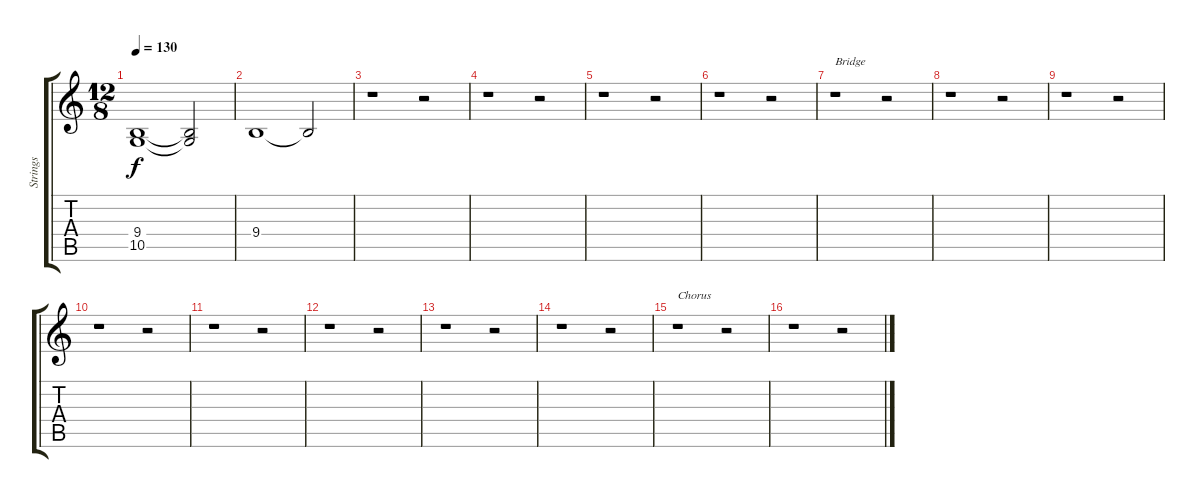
\track ("Strings" "Strings") {instrument stringensemble1}
\staff {score tabs}
\tuning (E4 B3 G3 D3 A2 E2) {hide}
\ts (12 8)
\tempo 130
\clef g2
\ks c
(9.4 10.5).1{dy f} (9.4{t} 10.5{t}).2 |
9.4.1 9.4{t}.2 |
r.1 r.2 |
r.1 r.2 |
r.1 r.2 |
r.1 r.2 |
r.1{txt "Bridge"} r.2 |
r.1 r.2 |
r.1 r.2 |
r.1 r.2 |
r.1 r.2 |
r.1 r.2 |
r.1 r.2 |
r.1 r.2 |
r.1{txt "Chorus"} r.2 |
r.1 r.2
